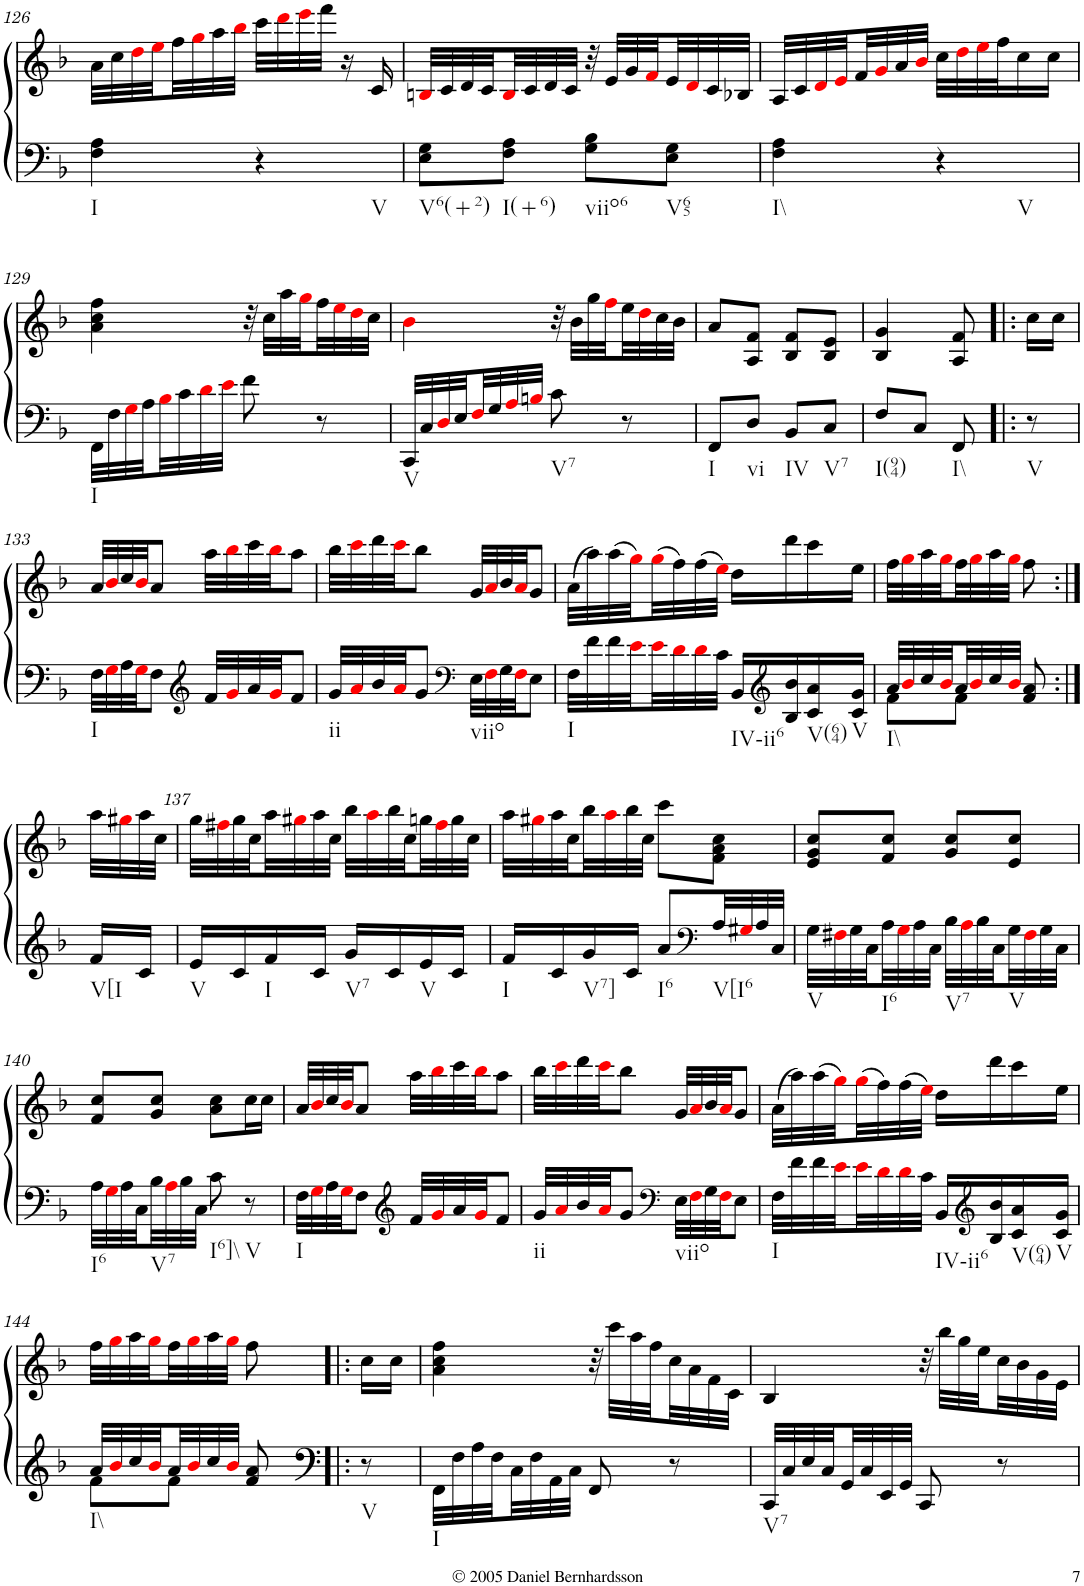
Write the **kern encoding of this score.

**kern	**kern
*part1	*part1
*staff2	*staff1
*I"Piano	*
*I'Pno.	*
!!LO:PB:g=z
*clefF4	*clefG2
*k[b-]	*k[b-]
*F:	*F:
*M2/4	*M2/4
=126	=126
!LO:TX:b:t=I	!
4F\ 4A\	32a\LLL
.	32cc\
.	32ddi\
.	32eei\
.	32ff\
.	32ggi\
.	32aa\
.	32bb-i\JJJ
!LO:TX:b:t=V	!
4r	32ccc\LLL
.	32dddi\
.	32eeei\
.	32fff\JJJ
.	16r
.	16c/
=127	=127
!LO:TX:b:t=V6(+2)	!
8E\ 8G\L	32Bni/LLL
.	32c/
.	32d/
.	32c/
!LO:TX:b:t=I(+6)	!
8F\ 8A\J	32Bi/
.	32c/
.	32d/
.	32c/JJJ
!LO:TX:b:t=viio6	!
8G\ 8B-\L	32r
.	32e/LLL
.	32g/
.	32fi/
!LO:TX:b:t=V65	!
8E\ 8G\J	32e/
.	32di/
.	32c/
.	32B-X/JJJ
=128	=128
!LO:TX:b:t=I\\	!
4F\ 4A\	32A/LLL
.	32c/
.	32di/
.	32ei/
.	32f/
.	32gi/
.	32a/
.	32b-i/JJJ
!LO:TX:b:t=V	!
4r	32cc\LLL
.	32ddi\
.	32eei\
.	32ff\J
.	16cc\
.	16cc\JJ
!!LO:LB:g=z
=129	=129
!LO:TX:b:t=I	!
32FF\LLL	4a\ 4cc\ 4ff\
32F\	.
32Gi\	.
32A\	.
32B-i\	.
32c\	.
32di\	.
32ei\JJJ	.
8f\	32r
.	32cc\LLL
.	32aa\
.	32ggi\
8r	32ff\
.	32eei\
.	32ddi\
.	32cc\JJJ
=130	=130
!LO:TX:b:t=V	!
32CC/LLL	4b-i\
32C/	.
32Di/	.
32E/	.
32Fi/	.
32G/	.
32Ai/	.
32Bni/JJJ	.
!LO:TX:b:t=V7	!
8c\	32r
.	32b-\LLL
.	32gg\
.	32ffi\
8r	32ee\
.	32ddi\
.	32cc\
.	32b-\JJJ
=131	=131
!LO:TX:b:t=I	!
8FF/L	8a/L
!LO:TX:b:t=vi	!
8D/J	8A/ 8f/J
!LO:TX:b:t=IV	!
8BB-/L	8B-/ 8f/L
!LO:TX:b:t=V7	!
8C/J	8B-/ 8e/J
=132	=132
!LO:TX:b:t=I(94)	!
8F/L	4B-/ 4g/
8C/J	.
!LO:TX:b:t=I\\	!
8FF/	8A/ 8f/
=132X22!|:	=132X22!|:
!LO:TX:b:t=V	!
8r	16cc\LL
.	16cc\JJ
!!LO:LB:g=z
=133	=133
!LO:TX:b:t=I	!
32F\LLL	32a/LLL
32Gi\	32b-i/
32A\	32cc/
32Gi\JJ	32b-i/JJ
8F\J	8a/J
*clefG2	*
32f/LLL	32aa\LLL
32gi/	32bb-i\
32a/	32ccc\
32gi/JJ	32bb-i\JJ
8f/J	8aa\J
=134	=134
!LO:TX:b:t=ii	!
32g/LLL	32bb-\LLL
32ai/	32ccci\
32b-/	32ddd\
32ai/JJ	32ccci\JJ
8g/J	8bb-\J
*clefF4	*
!LO:TX:b:t=viio	!
32E\LLL	32g/LLL
32Fi\	32ai/
32G\	32b-/
32Fi\JJ	32ai/JJ
8E\J	8g/J
=135	=135
!LO:TX:b:t=I	!
32F\LLL	(32a\LLL
32f\	32aa\)
32f\	(32aa\
32ei\	32ggi\)
32ei\	(32ggi\
32di\	32ff\)
32di\	(32ff\
32c\JJJ	32eei\JJJ)
!LO:TX:b:t=IV-ii6	!
16BB-/LL	16dd\LL
*clefG2	*
16B-/ 16b-/	16ddd\
!LO:TX:b:t=V(64)	!
16c/ 16a/	16ccc\
!LO:TX:b:t=V	!
16c/ 16g/JJ	16ee\JJ
=136	=136
*^	*
!LO:TX:b:t=I\\	!	!
32a/LLL	8f\L	32ff\LLL
32b-i/	.	32ggi\
32cc/	.	32aa\
32b-i/	.	32ggi\
32a/	8f\J	32ff\
32b-i/	.	32ggi\
32cc/	.	32aa\
32b-i/JJJ	.	32ggi\JJJ
8f/ 8a/	8ryy	8ff\
!!LO:LB:g=z
=136X23:|!	=136X23:|!	=136X23:|!
!LO:TX:b:t=V[I	!	!
*v	*v	*
16f/LL	32aa\LLL
.	32gg#Xi\
16c/JJ	32aa\
.	32cc\JJJ
=137	=137
!LO:TX:b:t=V	!
16e/LL	32gg\LLL
.	32ff#Xi\
16c/	32gg\
.	32cc\
!LO:TX:b:t=I	!
16f/	32aa\
.	32gg#Xi\
16c/JJ	32aa\
.	32cc\JJJ
!LO:TX:b:t=V7	!
16g/LL	32bb-\LLL
.	32aai\
16c/	32bb-\
.	32cc\
!LO:TX:b:t=V	!
16e/	32ggn\
.	32ff#i\
16c/JJ	32gg\
.	32cc\JJJ
=138	=138
!LO:TX:b:t=I	!
16f/LL	32aa\LLL
.	32gg#Xi\
16c/	32aa\
.	32cc\
!LO:TX:b:t=V7]	!
16g/	32bb-\
.	32aai\
16c/JJ	32bb-\
.	32cc\JJJ
!LO:TX:b:t=I6	!
8a/L	8ccc\L
*clefF4	*
!LO:TX:b:t=V[I6	!
32A/LL	8f\ 8a\ 8cc\J
32G#Xi/	.
32A/	.
32C/JJJ	.
=139	=139
!LO:TX:b:t=V	!
32G\LLL	8e/ 8g/ 8cc/L
32F#Xi\	.
32G\	.
32C\	.
!LO:TX:b:t=I6	!
32A\	8f/ 8cc/J
32Gi\	.
32A\	.
32C\JJJ	.
!LO:TX:b:t=V7	!
32B-\LLL	8g/ 8cc/L
32Ai\	.
32B-\	.
32C\	.
!LO:TX:b:t=V	!
32G\	8e/ 8cc/J
32F#i\	.
32G\	.
32C\JJJ	.
!!LO:LB:g=z
=140	=140
!LO:TX:b:t=I6	!
32A\LLL	8f/ 8cc/L
32Gi\	.
32A\	.
32C\	.
!LO:TX:b:t=V7	!
32B-\	8g/ 8cc/J
32Ai\	.
32B-\	.
32C\JJJ	.
!LO:TX:b:t=I6]\\	!
8c\	8a\ 8cc\L
!LO:TX:b:t=V	!
8r	16cc\L
.	16cc\JJ
=141	=141
!LO:TX:b:t=I	!
32F\LLL	32a/LLL
32Gi\	32b-i/
32A\	32cc/
32Gi\JJ	32b-i/JJ
8F\J	8a/J
*clefG2	*
32f/LLL	32aa\LLL
32gi/	32bb-i\
32a/	32ccc\
32gi/JJ	32bb-i\JJ
8f/J	8aa\J
=142	=142
!LO:TX:b:t=ii	!
32g/LLL	32bb-\LLL
32ai/	32ccci\
32b-/	32ddd\
32ai/JJ	32ccci\JJ
8g/J	8bb-\J
*clefF4	*
!LO:TX:b:t=viio	!
32E\LLL	32g/LLL
32Fi\	32ai/
32G\	32b-/
32Fi\JJ	32ai/JJ
8E\J	8g/J
=143	=143
!LO:TX:b:t=I	!
32F\LLL	(32a\LLL
32f\	32aa\)
32f\	(32aa\
32ei\	32ggi\)
32ei\	(32ggi\
32di\	32ff\)
32di\	(32ff\
32c\JJJ	32eei\JJJ)
!LO:TX:b:t=IV-ii6	!
16BB-/LL	16dd\LL
*clefG2	*
16B-/ 16b-/	16ddd\
!LO:TX:b:t=V(64)	!
16c/ 16a/	16ccc\
!LO:TX:b:t=V	!
16c/ 16g/JJ	16ee\JJ
!!LO:LB:g=z
=144	=144
*^	*
!LO:TX:b:t=I\\	!	!
32a/LLL	8f\L	32ff\LLL
32b-i/	.	32ggi\
32cc/	.	32aa\
32b-i/	.	32ggi\
32a/	8f\J	32ff\
32b-i/	.	32ggi\
32cc/	.	32aa\
32b-i/JJJ	.	32ggi\JJJ
8f/ 8a/	8ryy	8ff\
=144X24!|:	=144X24!|:	=144X24!|:
!LO:TX:b:t=V	!	!
*v	*v	*
8r	16cc\LL
.	16cc\JJ
=145	=145
!LO:TX:b:t=I	!
32FF\LLL	4a\ 4cc\ 4ff\
32F\	.
32A\	.
32F\	.
32C\	.
32F\	.
32AA\	.
32C\JJJ	.
8FF/	32r
.	32ccc\LLL
.	32aa\
.	32ff\
8r	32cc\
.	32a\
.	32f\
.	32c\JJJ
=146	=146
!LO:TX:b:t=V7	!
32CC/LLL	4B-/
32C/	.
32E/	.
32C/	.
32GG/	.
32C/	.
32EE/	.
32GG/JJJ	.
8CC/	32r
.	32bb-\LLL
.	32gg\
.	32ee\
8r	32cc\
.	32b-\
.	32g\
.	32e\JJJ
=	=
*-	*-
